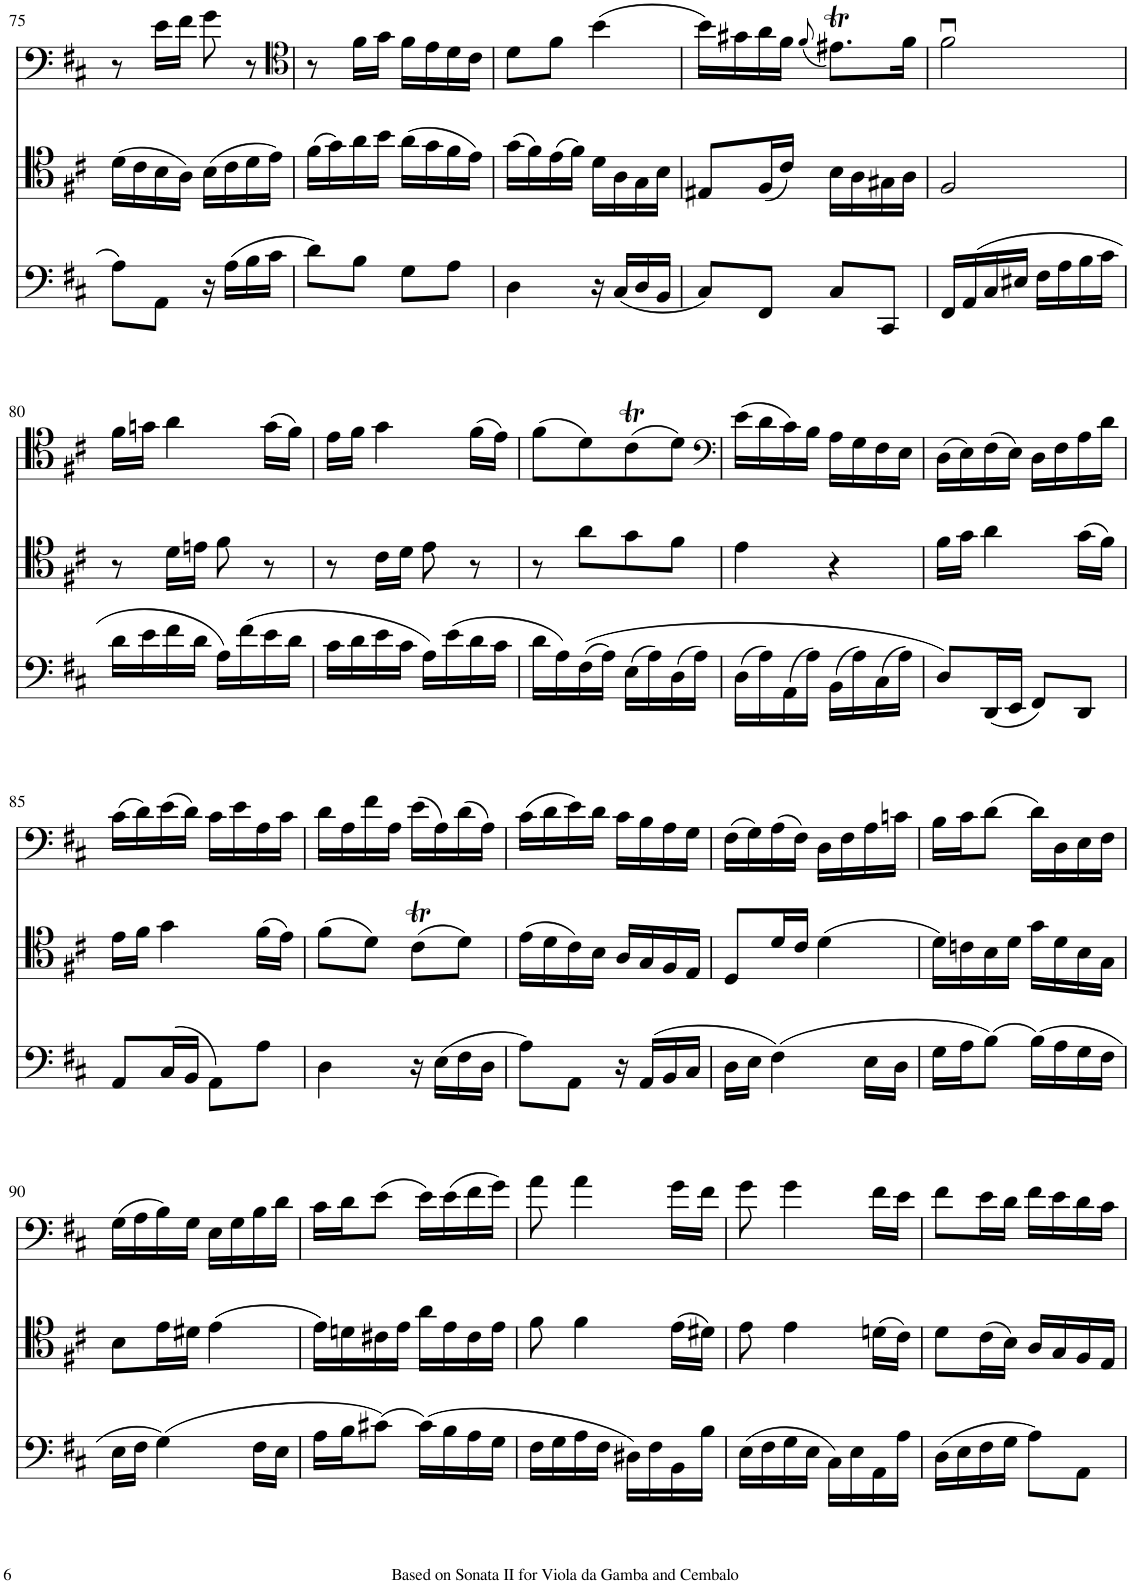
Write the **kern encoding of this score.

**kern	**kern	**kern
*part3	*part2	*part1
*staff3	*staff2	*staff1
*I"Cello 3	*I"Cello 2	*I"Cello 1
!!LO:PB:g=z
*clefF4	*clefC4	*clefF4
*k[f#c#]	*k[f#c#]	*k[f#c#]
*M2/4	*M2/4	*M2/4
=75	=75	=75
8A\L	(16d\LL	8r
.	16c#\	.
8AA\J	16B\	16e\LL
.	16A\JJ)	16f#\JJ
16r	(16B\LL	8g\
(16A\LL	16c#\	.
16B\	16d\	8r
16c#\JJ	16e\JJ)	.
=76	=76	=76
*	*	*clefC4
8d\L)	(16f#\LL	8r
.	16g\)	.
8B\J	16a\	16f#\LL
.	16b\JJ	16g\JJ
8G\L	(16a\LL	16f#\LL
.	16g\	16e\
8A\J	16f#\	16d\
.	16e\JJ)	16c#\JJ
=77	=77	=77
4D\	(16g\LL	8d\L
.	16f#\)	.
.	(16e\	8f#\J
.	16f#\JJ)	.
16r	16d\LL	(4b\
(16C#/LL	16A\	.
16D/	16G\	.
16BB/JJ	16B\JJ	.
=78	=78	=78
8C#/L)	8E#X/L	16b\LL)
.	.	16g#X\
8FF#/J	(16F#/L	16a\
.	16c#/JJ)	16f#\JJ
.	.	(8qf#/
8C#/L	16B\LL	8.e#Xt\L)
.	16A\	.
8CC#/J	16G#X\	.
.	16A\JJ	16f#\Jk
=79	=79	=79
16FF#/LL	2F#/	2f#u\
(16AA/	.	.
16C#/	.	.
16E#X/JJ	.	.
16F#\LL	.	.
16A\	.	.
16B\	.	.
16c#\JJ	.	.
!!LO:LB:g=z
=80	=80	=80
16d\LL	8r	16f#\LL
16e\	.	16gn\JJ
16f#\	16d\LL	4a\
16d\JJ	16en\JJ	.
16A\LL)	8f#\	.
(16f#\	.	.
16e\	8r	(16g\LL
16d\JJ	.	16f#\JJ)
=81	=81	=81
16c#\LL	8r	16e\LL
16d\	.	16f#\JJ
16e\	16c#\LL	4g\
16c#\JJ	16d\JJ	.
16A\LL)	8e\	.
(16e\	.	.
16d\	8r	(16f#\LL
16c#\JJ	.	16e\JJ)
=82	=82	=82
16d\LL	8r	(8f#\L
16A\)	.	.
((16F#\	8a\L	8d\)
16A\JJ)	.	.
(16E\LL	8g\	(8c#t\
16A\)	.	.
(16D\	8f#\J	8d\J)
16A\JJ)	.	.
=83	=83	=83
*	*	*clefF4
(16D\LL	4e\	(16e\LL
16A\)	.	16d\
(16AA\	.	16c#\)
16A\JJ)	.	16B\JJ
(16BB\LL	4r	16A\LL
16A\)	.	16G\
(16C#\	.	16F#\
16A\JJ)	.	16E\JJ
=84	=84	=84
8D/L)	16f#\LL	(16D\LL
.	16g\JJ	16E\)
(16DD/L	4a\	(16F#\
16EE/JJ	.	16E\JJ)
8FF#/L)	.	16D\LL
.	.	16F#\
8DD/J	(16g\LL	16A\
.	16f#\JJ)	16d\JJ
!!LO:LB:g=z
=85	=85	=85
8AA/L	16e\LL	(16c#\LL
.	16f#\JJ	16d\)
(16C#/L	4g\	(16e\
16BB/JJ	.	16d\JJ)
8AA\L)	.	16c#\LL
.	.	16e\
8A\J	(16f#\LL	16A\
.	16e\JJ)	16c#\JJ
=86	=86	=86
4D\	(8f#\L	16d\LL
.	.	16A\
.	8d\J)	16f#\
.	.	16A\JJ
16r	(8c#t\L	(16e\LL
(16E\LL	.	16A\)
16F#\	8d\J)	(16d\
16D\JJ	.	16A\JJ)
=87	=87	=87
8A\L)	(16e\LL	(16c#\LL
.	16d\	16d\
8AA\J	16c#\)	16e\)
.	16B\JJ	16d\JJ
16r	16A/LL	16c#\LL
(16AA/LL	16G/	16B\
16BB/	16F#/	16A\
16C#/JJ	16E/JJ	16G\JJ
=88	=88	=88
16D\LL	8D/L	(16F#\LL
16E\JJ	.	16G\)
(4F#\)	16d/L	(16A\
.	16c#/JJ	16F#\JJ)
.	(4d\	16D\LL
.	.	16F#\
16E\LL	.	16A\
16D\JJ	.	16cn\JJ
=89	=89	=89
16G\LL	16d\LL)	16B\LL
16A\J	16cn\	16c#\J
(8B\J)	16B\	(8d\J
.	16d\JJ	.
(16B\LL)	16g\LL	16d\LL)
16A\	16d\	16D\
16G\	16B\	16E\
16F#\JJ	16G\JJ	16F#\JJ
!!LO:LB:g=z
=90	=90	=90
16E\LL	8B\L	(16G\LL
16F#\JJ	.	16A\
(4G\)	16e\L	16B\)
.	16d#X\JJ	16G\JJ
.	(4e\	16E\LL
.	.	16G\
16F#\LL	.	16B\
16E\JJ	.	16d\JJ
=91	=91	=91
16A\LL	16e\LL)	16c#\LL
16B\J	16dn\	16d\J
(8c#X\J)	16c#X\	(8e\J
.	16e\JJ	.
(16c#\LL)	16a\LL	16e\LL)
16B\	16e\	(16e\
16A\	16c#\	16f#\
16G\JJ	16e\JJ	16g\JJ)
=92	=92	=92
16F#\LL	8f#\	8a\
16G\	.	.
16A\	4f#\	4a\
16F#\JJ	.	.
16D#X\LL)	.	.
16F#\	.	.
16BB\	(16e\LL	16g\LL
16B\JJ	16d#X\JJ)	16f#\JJ
=93	=93	=93
(16E\LL	8e\	8g\
16F#\	.	.
16G\	4e\	4g\
16E\JJ	.	.
16C#\LL)	.	.
16E\	.	.
16AA\	(16dn\LL	16f#\LL
16A\JJ	16c#\JJ)	16e\JJ
=94	=94	=94
(16D\LL	8d\L	8f#\L
16E\	.	.
16F#\	(16c#\L	16e\L
16G\JJ	16B\JJ)	16d\JJ
8A\L)	16A/LL	16f#\LL
.	16G/	16e\
8AA\J	16F#/	16d\
.	16E/JJ	16c#\JJ
=	=	=
*-	*-	*-
